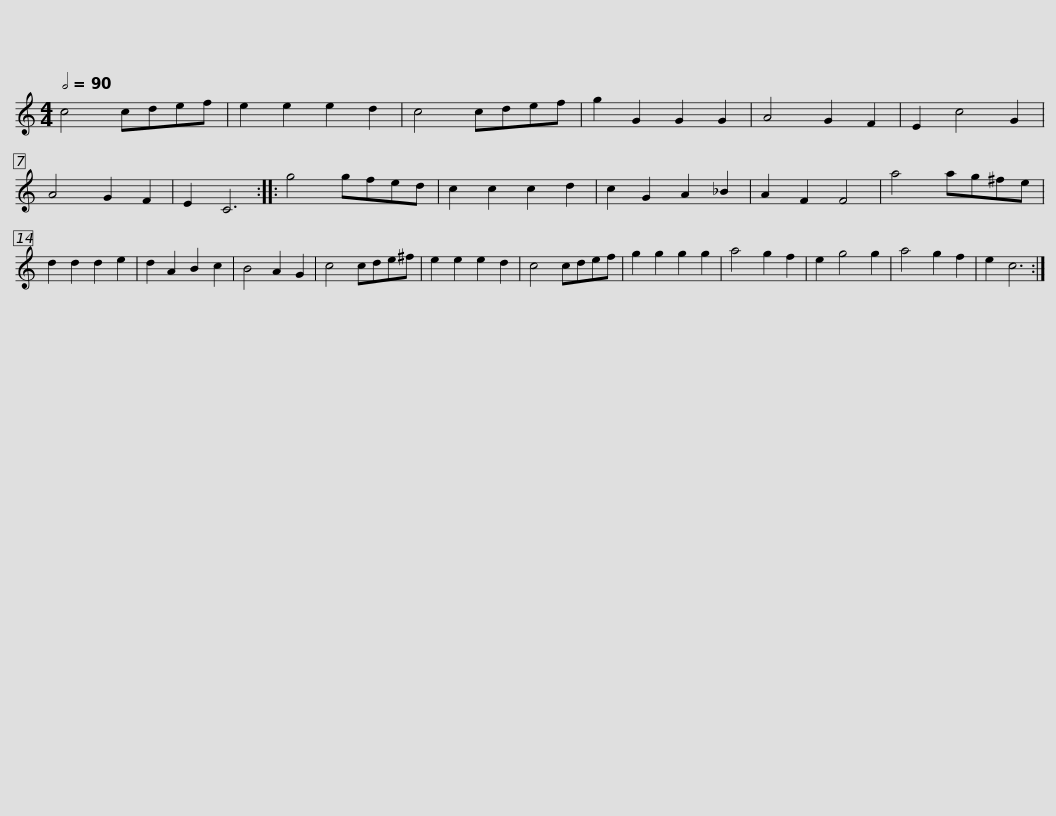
X:1
L:1/8
Q:1/2=90
M:4/4
I:linebreak $
K:C
V:1 treble
V:1
 c4 cdef | e2 e2 e2 d2 | c4 cdef | g2 G2 G2 G2 | A4 G2 F2 | %5
 E2 c4 G2 | A4 G2 F2 | E2 C6 :: g4 gfed | c2 c2 c2 d2 |$ %10
 c2 G2 A2 _B2 | A2 F2 F4 | a4 ag^fe | d2 d2 d2 e2 | d2 A2 B2 c2 | %15
 B4 A2 G2 | c4 cde^f | e2 e2 e2 d2 | c4 cdef |$ g2 g2 g2 g2 | %20
 a4 g2 f2 | e2 g4 g2 | a4 g2 f2 | e2 c6 :| %24
